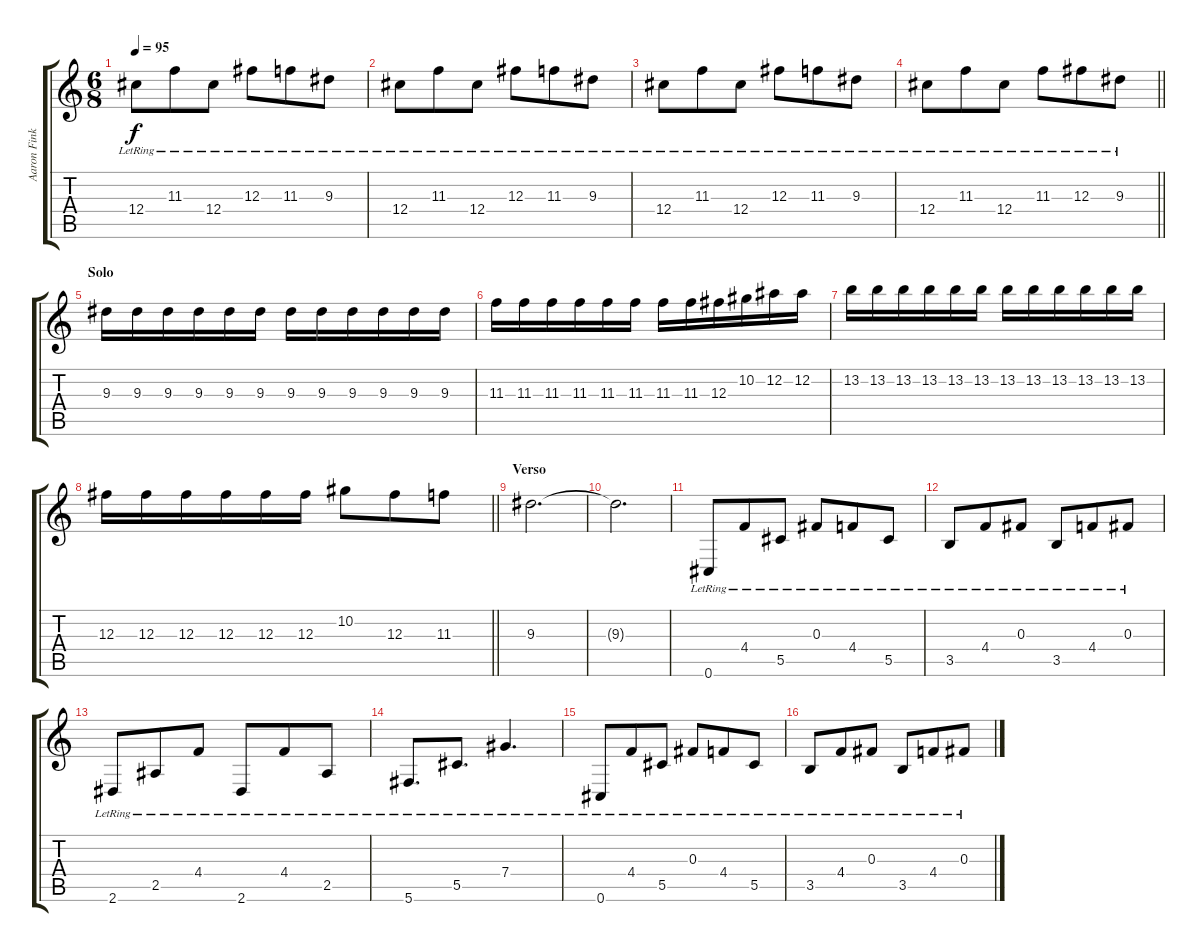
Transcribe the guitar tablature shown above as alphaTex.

\track ("Aaron Fink" "Aaron Fink") {instrument electricguitarjazz}
\staff {score tabs}
\tuning (Eb4 Bb3 Gb3 Db3 Ab2 Db2) {hide}
\ts (6 8)
\tempo 95
\clef g2
\ks c
12.4{lr}.8{dy f} 11.3{lr}.8 12.4{lr}.8 12.3{lr}.8 11.3{lr}.8 9.3{lr}.8 |
12.4{lr}.8 11.3{lr}.8 12.4{lr}.8 12.3{lr}.8 11.3{lr}.8 9.3{lr}.8 |
12.4{lr}.8 11.3{lr}.8 12.4{lr}.8 12.3{lr}.8 11.3{lr}.8 9.3{lr}.8 |
\barLineRight lightlight
12.4{lr}.8 11.3{lr}.8 12.4{lr}.8 11.3{lr}.8 12.3{lr}.8 9.3{lr}.8 |
\section ("" "Solo")
9.3.16 9.3.16 9.3.16 9.3.16 9.3.16 9.3.16 9.3.16 9.3.16 9.3.16 9.3.16 9.3.16 9.3.16 |
11.3.16 11.3.16 11.3.16 11.3.16 11.3.16 11.3.16 11.3.16 11.3.16 12.3.16 10.2.16 12.2.16 12.2.16 |
13.2.16 13.2.16 13.2.16 13.2.16 13.2.16 13.2.16 13.2.16 13.2.16 13.2.16 13.2.16 13.2.16 13.2.16 |
\barLineRight lightlight
12.3.16 12.3.16 12.3.16 12.3.16 12.3.16 12.3.16 10.2.8 12.3.8 11.3.8 |
\section ("" "Verso")
9.3.2{d} |
9.3{t}.2{d} |
0.6{lr}.8{volume 13 instrument electricguitarjazz} 4.4{lr}.8 5.5{lr}.8 0.3{lr}.8 4.4{lr}.8 5.5{lr}.8 |
3.5{lr}.8 4.4{lr}.8 0.3{lr}.8 3.5{lr}.8 4.4{lr}.8 0.3{lr}.8 |
2.6{lr}.8 2.5{lr}.8 4.4{lr}.8 2.6{lr}.8 4.4{lr}.8 2.5{lr}.8 |
5.6{lr}.8{d} 5.5{lr}.8{d} 7.4{lr}.4{d} |
0.6{lr}.8 4.4{lr}.8 5.5{lr}.8 0.3{lr}.8 4.4{lr}.8 5.5{lr}.8 |
3.5{lr}.8 4.4{lr}.8 0.3{lr}.8 3.5{lr}.8 4.4{lr}.8 0.3{lr}.8
